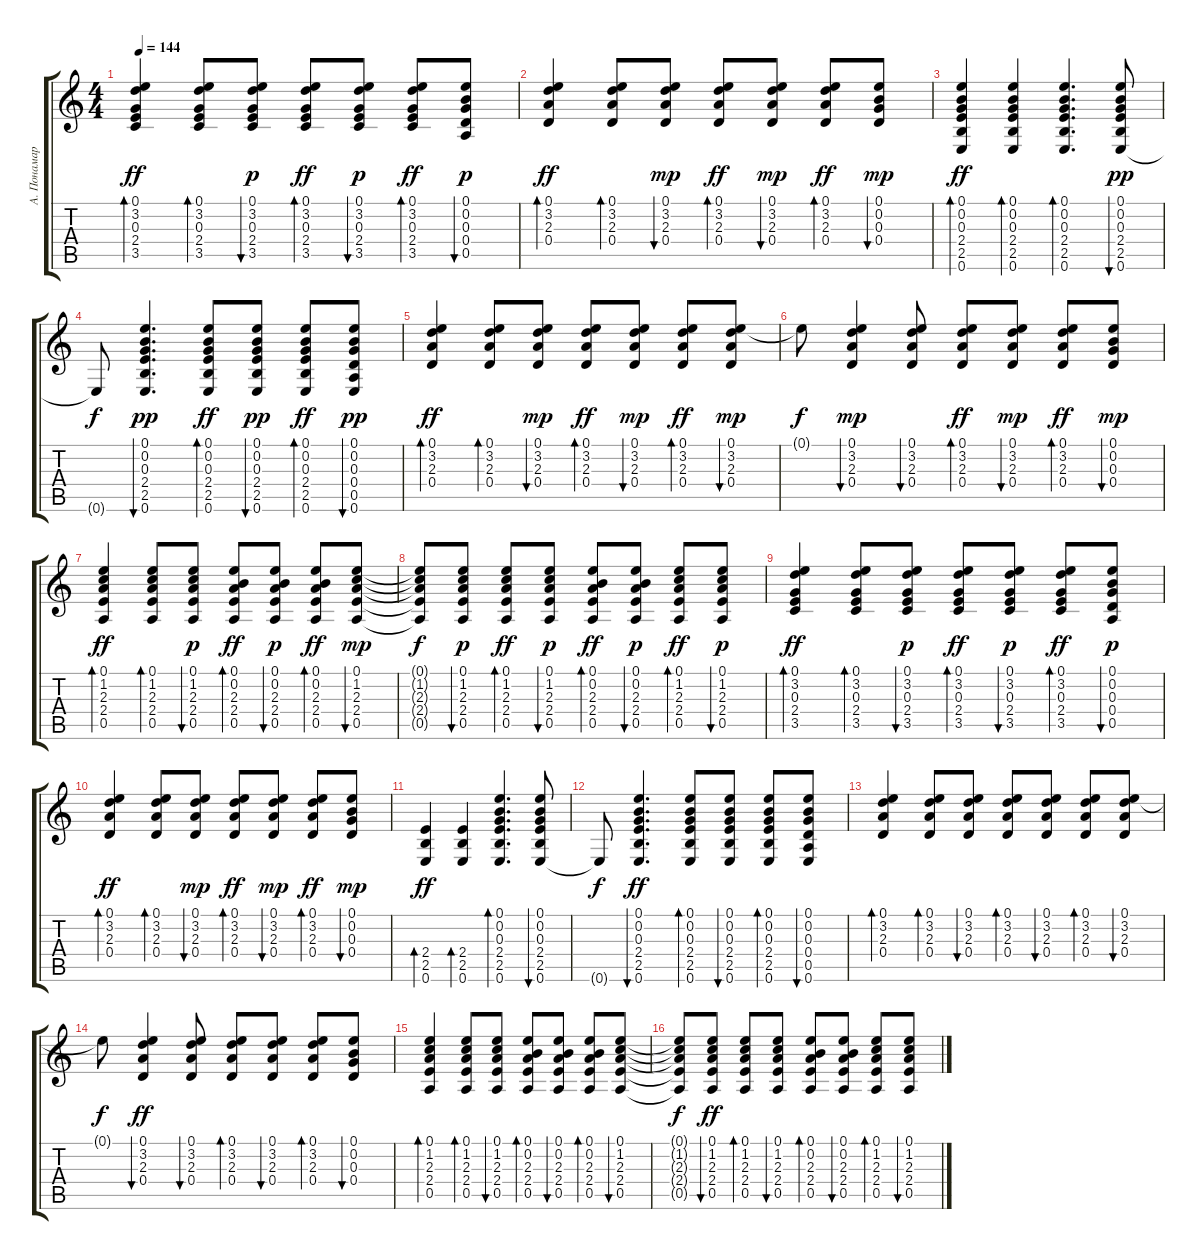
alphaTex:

\track ("А. Понамарев (гитара)" "А. Понамар") {solo instrument acousticguitarsteel bank 23}
\staff {score tabs}
\tuning (E4 B3 G3 D3 A2 E2) {hide}
\ts (4 4)
\tempo 144
\clef g2
\ks c
(0.1 3.2 0.3 2.4 3.5).4{bd 60 dy ff} (0.1 3.2 0.3 2.4 3.5).8{bd 60} (0.1 3.2 0.3 2.4 3.5).8{bu 60 dy p} (0.1 3.2 0.3 2.4 3.5).8{bd 60 dy ff} (0.1 3.2 0.3 2.4 3.5).8{bu 60 dy p} (0.1 3.2 0.3 2.4 3.5).8{bd 60 dy ff} (0.1 0.2 0.3 0.4 0.5).8{bu 60 dy p} |
(0.1 3.2 2.3 0.4).4{bd 60 dy ff} (0.1 3.2 2.3 0.4).8{bd 60} (0.1 3.2 2.3 0.4).8{bu 60 dy mp} (0.1 3.2 2.3 0.4).8{bd 60 dy ff} (0.1 3.2 2.3 0.4).8{bu 60 dy mp} (0.1 3.2 2.3 0.4).8{bd 60 dy ff} (0.1 0.2 0.3 0.4).8{bu 60 dy mp} |
(0.1 0.2 0.3 2.4 2.5 0.6).4{bd 60 dy ff} (0.1 0.2 0.3 2.4 2.5 0.6).4{bd 60} (0.1 0.2 0.3 2.4 2.5 0.6).4{d bd 60} (0.1 0.2 0.3 2.4 2.5 0.6).8{bu 60 dy pp} |
0.6{t}.8{dy f} (0.1 0.2 0.3 2.4 2.5 0.6).4{d bu 60 dy pp} (0.1 0.2 0.3 2.4 2.5 0.6).8{bd 60 dy ff} (0.1 0.2 0.3 2.4 2.5 0.6).8{bu 60 dy pp} (0.1 0.2 0.3 2.4 2.5 0.6).8{bd 60 dy ff} (0.1 0.2 0.3 0.4 0.5 0.6).8{bu 60 dy pp} |
(0.1 3.2 2.3 0.4).4{bd 60 dy ff} (0.1 3.2 2.3 0.4).8{bd 60} (0.1 3.2 2.3 0.4).8{bu 60 dy mp} (0.1 3.2 2.3 0.4).8{bd 60 dy ff} (0.1 3.2 2.3 0.4).8{bu 60 dy mp} (0.1 3.2 2.3 0.4).8{bd 60 dy ff} (0.1 3.2 2.3 0.4).8{bu 60 dy mp} |
0.1{t}.8{dy f} (0.1 3.2 2.3 0.4).4{bu 60 dy mp} (0.1 3.2 2.3 0.4).8{bu 60} (0.1 3.2 2.3 0.4).8{bd 60 dy ff} (0.1 3.2 2.3 0.4).8{bu 60 dy mp} (0.1 3.2 2.3 0.4).8{bd 60 dy ff} (0.1 0.2 0.3 0.4).8{bu 60 dy mp} |
(0.1 1.2 2.3 2.4 0.5).4{bd 60 dy ff} (0.1 1.2 2.3 2.4 0.5).8{bd 60} (0.1 1.2 2.3 2.4 0.5).8{bu 60 dy p} (0.1 0.2 2.3 2.4 0.5).8{bd 60 dy ff} (0.1 0.2 2.3 2.4 0.5).8{bu 60 dy p} (0.1 0.2 2.3 2.4 0.5).8{bd 60 dy ff} (0.1 1.2 2.3 2.4 0.5).8{bu 60 dy mp} |
(0.1{t} 1.2{t} 2.3{t} 2.4{t} 0.5{t}).8{dy f} (0.1 1.2 2.3 2.4 0.5).8{bu 60 dy p} (0.1 1.2 2.3 2.4 0.5).8{bd 60 dy ff} (0.1 1.2 2.3 2.4 0.5).8{bu 60 dy p} (0.1 0.2 2.3 2.4 0.5).8{bd 60 dy ff} (0.1 0.2 2.3 2.4 0.5).8{bu 60 dy p} (0.1 1.2 2.3 2.4 0.5).8{bd 60 dy ff} (0.1 1.2 2.3 2.4 0.5).8{bu 60 dy p} |
(0.1 3.2 0.3 2.4 3.5).4{bd 60 dy ff} (0.1 3.2 0.3 2.4 3.5).8{bd 60} (0.1 3.2 0.3 2.4 3.5).8{bu 60 dy p} (0.1 3.2 0.3 2.4 3.5).8{bd 60 dy ff} (0.1 3.2 0.3 2.4 3.5).8{bu 60 dy p} (0.1 3.2 0.3 2.4 3.5).8{bd 60 dy ff} (0.1 0.2 0.3 0.4 0.5).8{bu 60 dy p} |
(0.1 3.2 2.3 0.4).4{bd 60 dy ff} (0.1 3.2 2.3 0.4).8{bd 60} (0.1 3.2 2.3 0.4).8{bu 60 dy mp} (0.1 3.2 2.3 0.4).8{bd 60 dy ff} (0.1 3.2 2.3 0.4).8{bu 60 dy mp} (0.1 3.2 2.3 0.4).8{bd 60 dy ff} (0.1 0.2 0.3 0.4).8{bu 60 dy mp} |
(2.4 2.5 0.6).4{bd 60 dy ff} (2.4 2.5 0.6).4{bd 60} (0.1 0.2 0.3 2.4 2.5 0.6).4{d bd 60} (0.1 0.2 0.3 2.4 2.5 0.6).8{bu 60} |
0.6{t}.8{dy f} (0.1 0.2 0.3 2.4 2.5 0.6).4{d bu 60 dy ff} (0.1 0.2 0.3 2.4 2.5 0.6).8{bd 60} (0.1 0.2 0.3 2.4 2.5 0.6).8{bu 60} (0.1 0.2 0.3 2.4 2.5 0.6).8{bd 60} (0.1 0.2 0.3 0.4 0.5 0.6).8{bu 60} |
(0.1 3.2 2.3 0.4).4{bd 60} (0.1 3.2 2.3 0.4).8{bd 60} (0.1 3.2 2.3 0.4).8{bu 60} (0.1 3.2 2.3 0.4).8{bd 60} (0.1 3.2 2.3 0.4).8{bu 60} (0.1 3.2 2.3 0.4).8{bd 60} (0.1 3.2 2.3 0.4).8{bu 60} |
0.1{t}.8{dy f} (0.1 3.2 2.3 0.4).4{bu 60 dy ff} (0.1 3.2 2.3 0.4).8{bu 60} (0.1 3.2 2.3 0.4).8{bd 60} (0.1 3.2 2.3 0.4).8{bu 60} (0.1 3.2 2.3 0.4).8{bd 60} (0.1 0.2 0.3 0.4).8{bu 60} |
(0.1 1.2 2.3 2.4 0.5).4{bd 60} (0.1 1.2 2.3 2.4 0.5).8{bd 60} (0.1 1.2 2.3 2.4 0.5).8{bu 60} (0.1 0.2 2.3 2.4 0.5).8{bd 60} (0.1 0.2 2.3 2.4 0.5).8{bu 60} (0.1 0.2 2.3 2.4 0.5).8{bd 60} (0.1 1.2 2.3 2.4 0.5).8{bu 60} |
(0.1{t} 1.2{t} 2.3{t} 2.4{t} 0.5{t}).8{dy f} (0.1 1.2 2.3 2.4 0.5).8{bu 60 dy ff} (0.1 1.2 2.3 2.4 0.5).8{bd 60} (0.1 1.2 2.3 2.4 0.5).8{bu 60} (0.1 0.2 2.3 2.4 0.5).8{bd 60} (0.1 0.2 2.3 2.4 0.5).8{bu 60} (0.1 1.2 2.3 2.4 0.5).8{bd 60} (0.1 1.2 2.3 2.4 0.5).8{bu 60}
